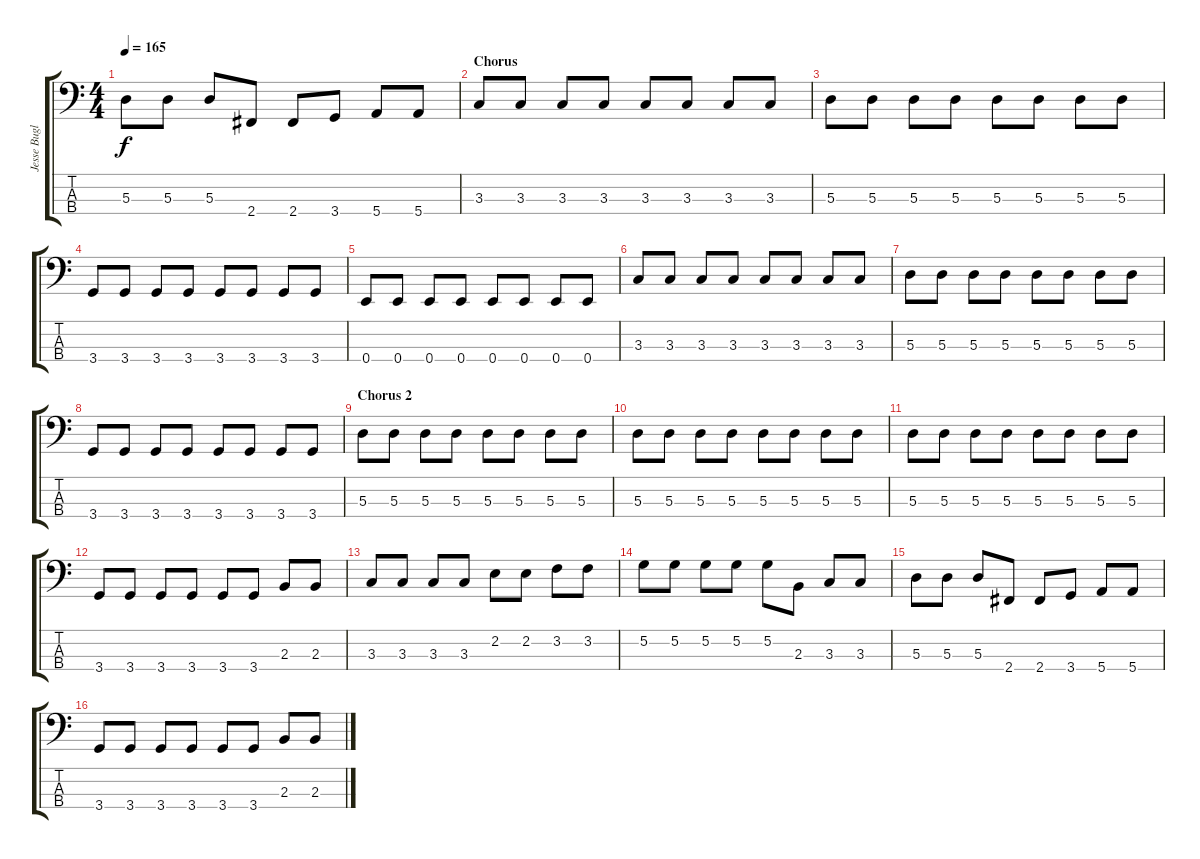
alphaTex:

\track ("Jesse Buglione" "Jesse Bugl") {instrument electricbassfinger}
\staff {score tabs}
\tuning (G2 D2 A1 E1) {hide}
\ts (4 4)
\tempo 165
\clef f4
\ks c
5.3.8{dy f} 5.3.8 5.3.8 2.4.8 2.4.8 3.4.8 5.4.8 5.4.8 |
\section ("" "Chorus")
3.3.8 3.3.8 3.3.8 3.3.8 3.3.8 3.3.8 3.3.8 3.3.8 |
5.3.8 5.3.8 5.3.8 5.3.8 5.3.8 5.3.8 5.3.8 5.3.8 |
3.4.8 3.4.8 3.4.8 3.4.8 3.4.8 3.4.8 3.4.8 3.4.8 |
0.4.8 0.4.8 0.4.8 0.4.8 0.4.8 0.4.8 0.4.8 0.4.8 |
3.3.8 3.3.8 3.3.8 3.3.8 3.3.8 3.3.8 3.3.8 3.3.8 |
5.3.8 5.3.8 5.3.8 5.3.8 5.3.8 5.3.8 5.3.8 5.3.8 |
3.4.8 3.4.8 3.4.8 3.4.8 3.4.8 3.4.8 3.4.8 3.4.8 |
\section ("" "Chorus 2")
5.3.8 5.3.8 5.3.8 5.3.8 5.3.8 5.3.8 5.3.8 5.3.8 |
5.3.8 5.3.8 5.3.8 5.3.8 5.3.8 5.3.8 5.3.8 5.3.8 |
5.3.8 5.3.8 5.3.8 5.3.8 5.3.8 5.3.8 5.3.8 5.3.8 |
3.4.8 3.4.8 3.4.8 3.4.8 3.4.8 3.4.8 2.3.8 2.3.8 |
3.3.8 3.3.8 3.3.8 3.3.8 2.2.8 2.2.8 3.2.8 3.2.8 |
5.2.8 5.2.8 5.2.8 5.2.8 5.2.8 2.3.8 3.3.8 3.3.8 |
5.3.8 5.3.8 5.3.8 2.4.8 2.4.8 3.4.8 5.4.8 5.4.8 |
3.4.8 3.4.8 3.4.8 3.4.8 3.4.8 3.4.8 2.3.8 2.3.8
